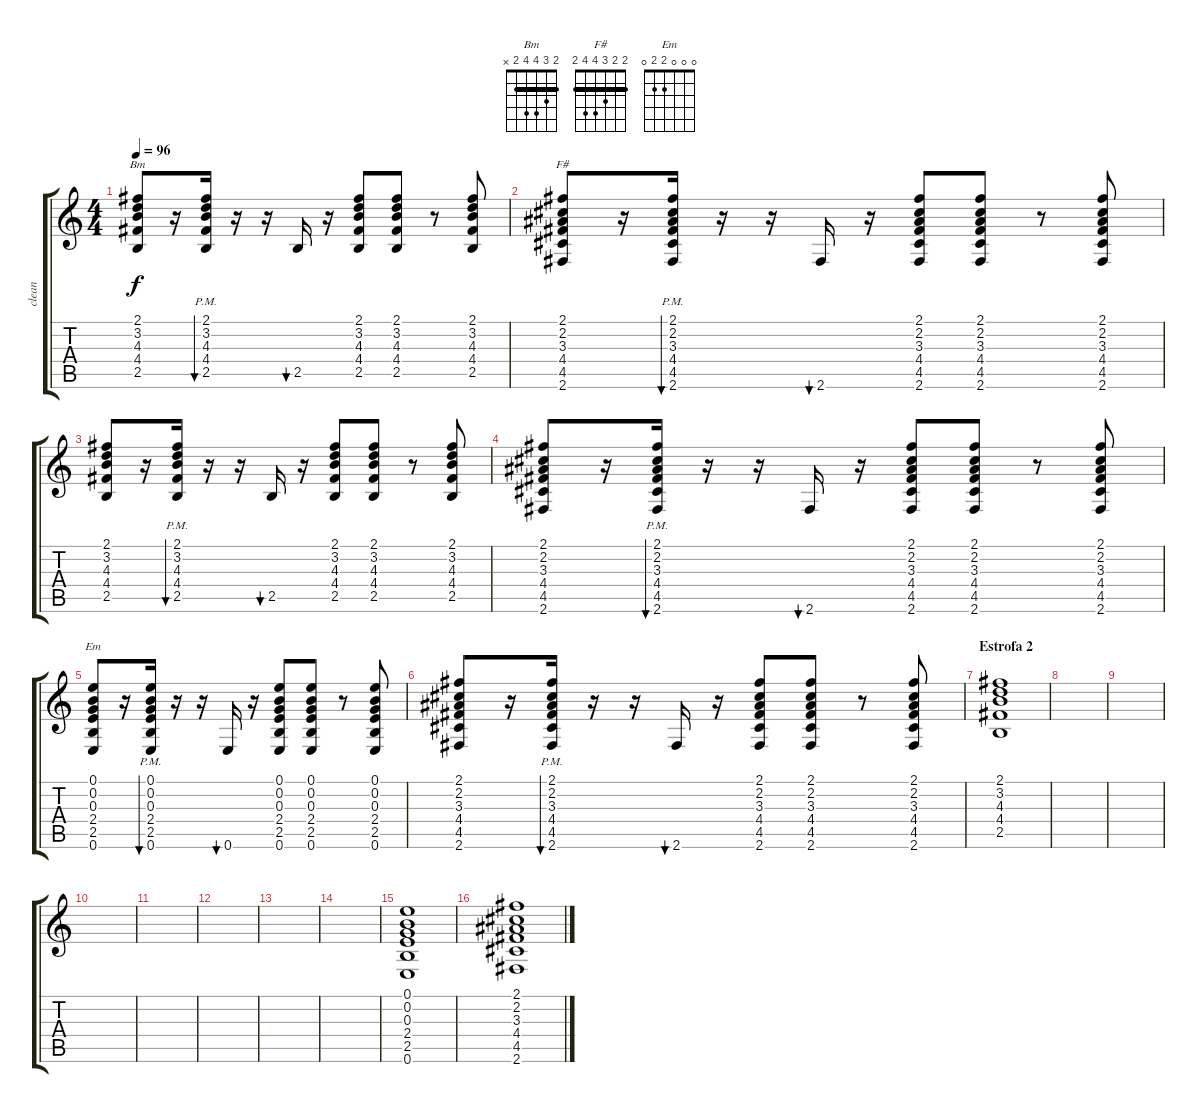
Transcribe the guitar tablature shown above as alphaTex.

\track ("clean" "clean") {instrument electricguitarclean}
\staff {score tabs}
\tuning (E4 B3 G3 D3 A2 E2) {hide}
\chord ("Bm" 2 3 4 4 2 x) {barre 2}
\chord ("F#" 2 2 3 4 4 2) {barre 2}
\chord ("Em" 0 0 0 2 2 0)
\ts (4 4)
\tempo 96
\clef g2
\ks c
(2.1 3.2 4.3 4.4 2.5).8{ch "Bm" dy f} r.16 (2.1{pm} 3.2{pm} 4.3 4.4 2.5).16{bu 60} r.16 r.16 2.5.16{bu 60} r.16 (2.1 3.2 4.3 4.4 2.5).8 (2.1 3.2 4.3 4.4 2.5).8 r.8 (2.1 3.2 4.3 4.4 2.5).8 |
(2.1 2.2 3.3 4.4 4.5 2.6).8{ch "F#"} r.16 (2.1{pm} 2.2{pm} 3.3 4.4 4.5 2.6).16{bu 60} r.16 r.16 2.6.16{bu 60} r.16 (2.1 2.2 3.3 4.4 4.5 2.6).8 (2.1 2.2 3.3 4.4 4.5 2.6).8 r.8 (2.1 2.2 3.3 4.4 4.5 2.6).8 |
(2.1 3.2 4.3 4.4 2.5).8 r.16 (2.1{pm} 3.2{pm} 4.3 4.4 2.5).16{bu 60} r.16 r.16 2.5.16{bu 60} r.16 (2.1 3.2 4.3 4.4 2.5).8 (2.1 3.2 4.3 4.4 2.5).8 r.8 (2.1 3.2 4.3 4.4 2.5).8 |
(2.1 2.2 3.3 4.4 4.5 2.6).8 r.16 (2.1{pm} 2.2{pm} 3.3 4.4 4.5 2.6).16{bu 60} r.16 r.16 2.6.16{bu 60} r.16 (2.1 2.2 3.3 4.4 4.5 2.6).8 (2.1 2.2 3.3 4.4 4.5 2.6).8 r.8 (2.1 2.2 3.3 4.4 4.5 2.6).8 |
(0.1 0.2 0.3 2.4 2.5 0.6).8{ch "Em"} r.16 (0.1{pm} 0.2{pm} 0.3 2.4 2.5 0.6).16{bu 60} r.16 r.16 0.6.16{bu 60} r.16 (0.1 0.2 0.3 2.4 2.5 0.6).8 (0.1 0.2 0.3 2.4 2.5 0.6).8 r.8 (0.1 0.2 0.3 2.4 2.5 0.6).8 |
(2.1 2.2 3.3 4.4 4.5 2.6).8 r.16 (2.1{pm} 2.2{pm} 3.3 4.4 4.5 2.6).16{bu 60} r.16 r.16 2.6.16{bu 60} r.16 (2.1 2.2 3.3 4.4 4.5 2.6).8 (2.1 2.2 3.3 4.4 4.5 2.6).8 r.8 (2.1 2.2 3.3 4.4 4.5 2.6).8 |
\section ("" "Estrofa 2")
(2.1 3.2 4.3 4.4 2.5).1 |
|
|
|
|
|
|
|
(0.1 0.2 0.3 2.4 2.5 0.6).1 |
(2.1 2.2 3.3 4.4 4.5 2.6).1
